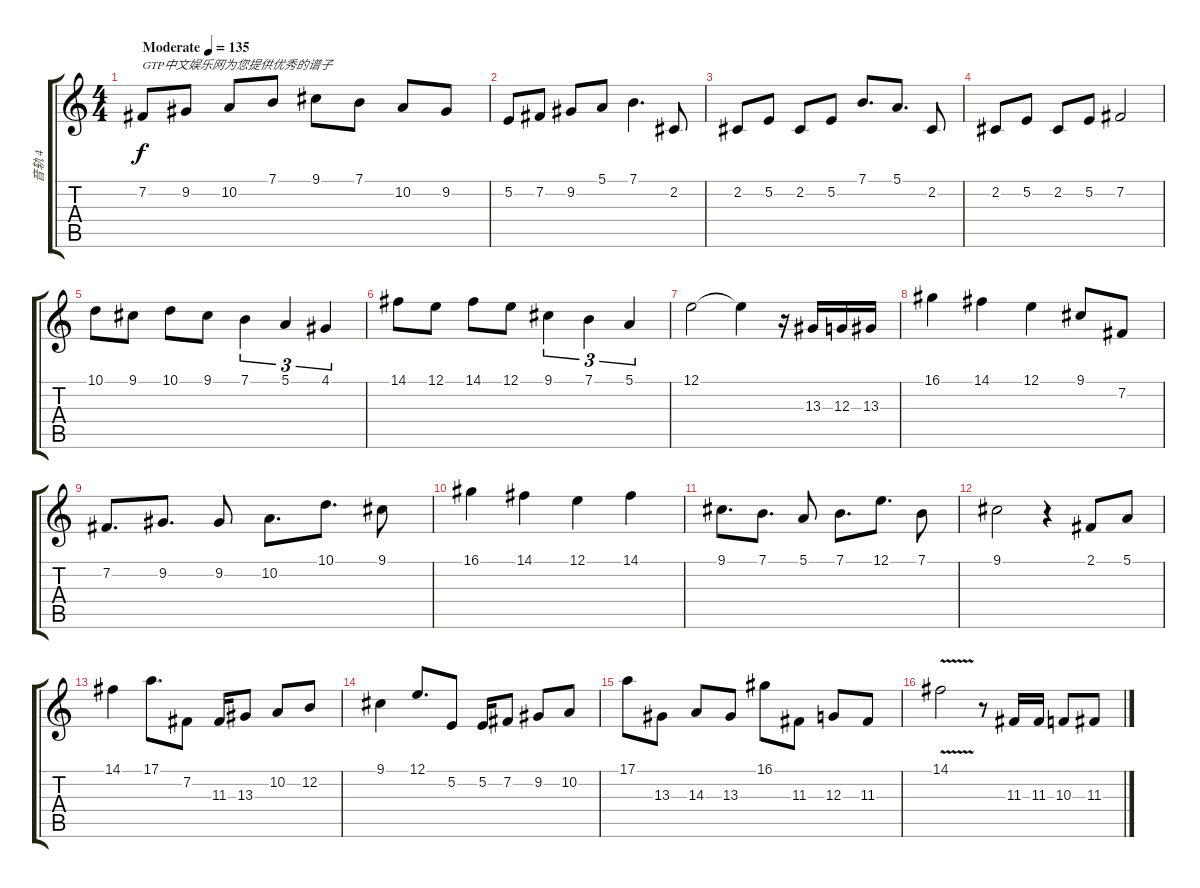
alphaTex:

\track ("音轨 4" "音轨 4") {instrument pad3polysynth}
\staff {score tabs}
\tuning (E4 B3 G3 D3 A2 E2) {hide}
\ts (4 4)
\tempo (135 "Moderate")
\clef g2
\ks c
7.2.8{txt "GTP中文娱乐网为您提供优秀的谱子" dy f instrument pad3polysynth} 9.2.8 10.2.8 7.1.8 9.1.8 7.1.8 10.2.8 9.2.8 |
5.2.8 7.2.8 9.2.8 5.1.8 7.1.4{d} 2.2.8 |
2.2.8 5.2.8 2.2.8 5.2.8 7.1.8{d} 5.1.8{d} 2.2.8 |
2.2.8 5.2.8 2.2.8 5.2.8 7.2.2 |
10.1.8 9.1.8 10.1.8 9.1.8 7.1.4{tu (3 2)} 5.1.4{tu (3 2)} 4.1.4{tu (3 2)} |
14.1.8 12.1.8 14.1.8 12.1.8 9.1.4{tu (3 2)} 7.1.4{tu (3 2)} 5.1.4{tu (3 2)} |
12.1.2 12.1{t}.4 r.16 13.3.16 12.3.16 13.3.16 |
16.1.4 14.1.4 12.1.4 9.1.8 7.2.8 |
7.2.8{d} 9.2.8{d} 9.2.8 10.2.8{d} 10.1.8{d} 9.1.8 |
16.1.4 14.1.4 12.1.4 14.1.4 |
9.1.8{d} 7.1.8{d} 5.1.8 7.1.8{d} 12.1.8{d} 7.1.8 |
9.1.2 r.4 2.1.8 5.1.8 |
14.1.4 17.1.8{d} 7.2.8 11.3.16 13.3.8 10.2.8 12.2.8 |
9.1.4 12.1.8{d} 5.2.8 5.2.16 7.2.8 9.2.8 10.2.8 |
17.1.8 13.3.8 14.3.8 13.3.8 16.1.8 11.3.8 12.3.8 11.3.8 |
14.1{v}.2 r.8 11.3.16 11.3.16 10.3.8 11.3.8
